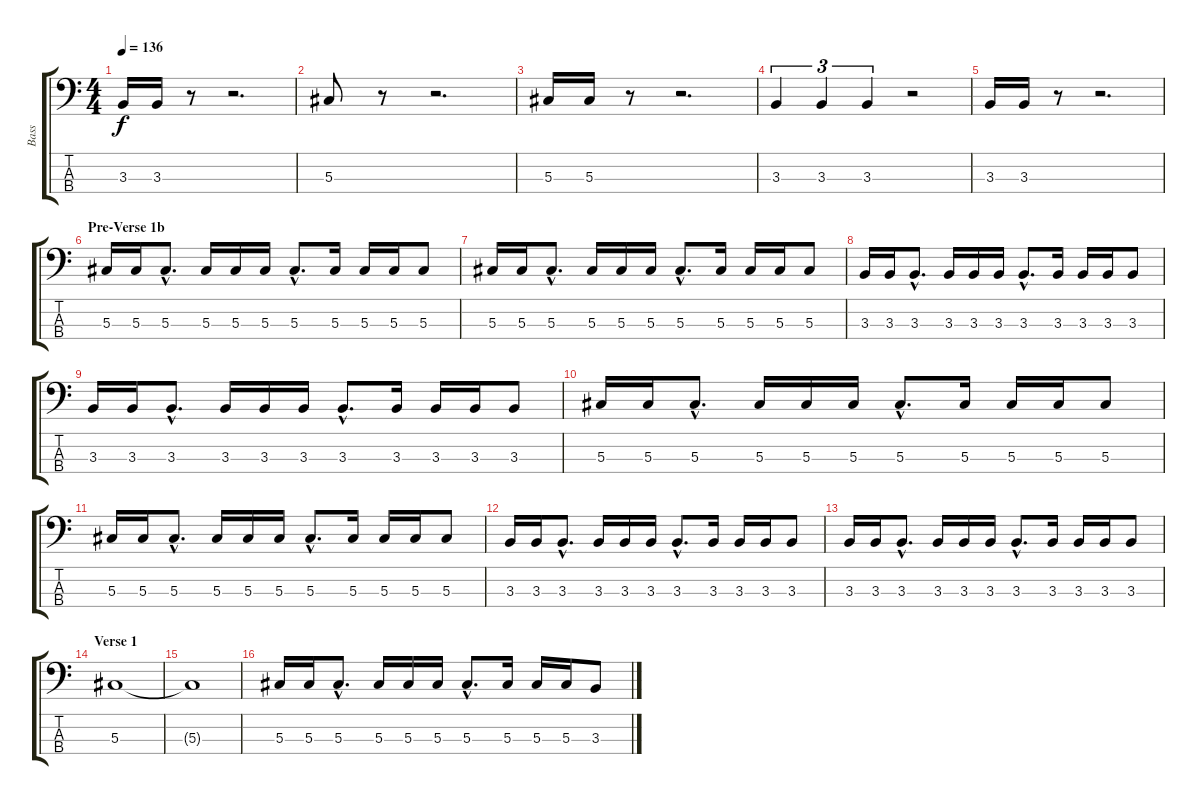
\track ("Bass" "Bass") {instrument electricbassfinger}
\staff {score tabs}
\tuning (Gb2 Db2 Ab1 Eb1) {hide}
\ts (4 4)
\tempo 136
\clef f4
\ks c
3.3.16{dy f} 3.3.16 r.8 r.2{d} |
5.3.8 r.8 r.2{d} |
5.3.16 5.3.16 r.8 r.2{d} |
3.3.4{tu (3 2)} 3.3.4{tu (3 2)} 3.3.4{tu (3 2)} r.2 |
3.3.16 3.3.16 r.8 r.2{d} |
\section ("" "Pre-Verse 1b")
5.3.16 5.3.16 5.3{hac}.8{d} 5.3.16 5.3.16 5.3.16 5.3{hac}.8{d} 5.3.16 5.3.16 5.3.16 5.3.8 |
5.3.16 5.3.16 5.3{hac}.8{d} 5.3.16 5.3.16 5.3.16 5.3{hac}.8{d} 5.3.16 5.3.16 5.3.16 5.3.8 |
3.3.16 3.3.16 3.3{hac}.8{d} 3.3.16 3.3.16 3.3.16 3.3{hac}.8{d} 3.3.16 3.3.16 3.3.16 3.3.8 |
3.3.16 3.3.16 3.3{hac}.8{d} 3.3.16 3.3.16 3.3.16 3.3{hac}.8{d} 3.3.16 3.3.16 3.3.16 3.3.8 |
5.3.16 5.3.16 5.3{hac}.8{d} 5.3.16 5.3.16 5.3.16 5.3{hac}.8{d} 5.3.16 5.3.16 5.3.16 5.3.8 |
5.3.16 5.3.16 5.3{hac}.8{d} 5.3.16 5.3.16 5.3.16 5.3{hac}.8{d} 5.3.16 5.3.16 5.3.16 5.3.8 |
3.3.16 3.3.16 3.3{hac}.8{d} 3.3.16 3.3.16 3.3.16 3.3{hac}.8{d} 3.3.16 3.3.16 3.3.16 3.3.8 |
3.3.16 3.3.16 3.3{hac}.8{d} 3.3.16 3.3.16 3.3.16 3.3{hac}.8{d} 3.3.16 3.3.16 3.3.16 3.3.8 |
\section ("" "Verse 1")
5.3.1 |
5.3{t}.1 |
5.3.16 5.3.16 5.3{hac}.8{d} 5.3.16 5.3.16 5.3.16 5.3{hac}.8{d} 5.3.16 5.3.16 5.3.16 3.3.8
